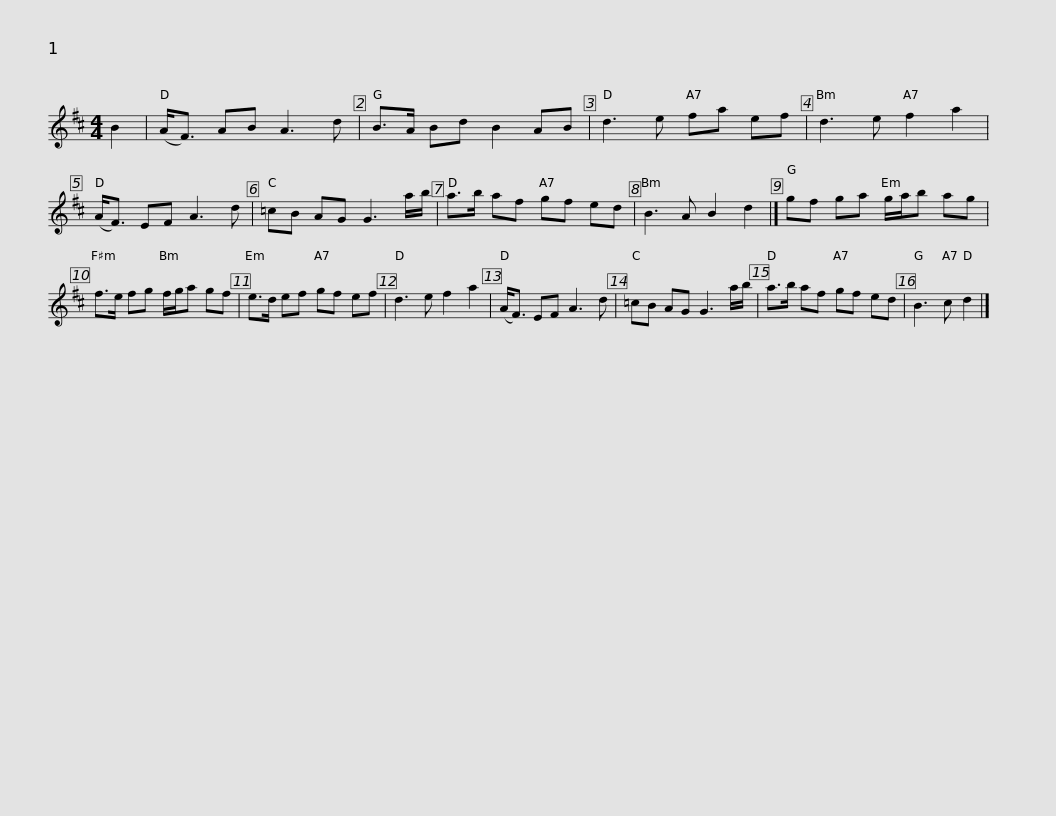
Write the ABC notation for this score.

X:1
L:1/8
M:4/4
I:linebreak $
K:D
V:1 treble
V:1
 B2 | (A<F) AB A3 d | B>A Bd B2 AB | d3 e fa ef | d3 e f2 a2 | %5
 (A<F) EF A3 d | =cB AG G3 a/b/ |$ a>b af gf ed | B3 A B2 d2 |] gf ga g/a/b ag | %10
 f>e fg f/g/a gf | e>d ef gf ef |$ d3 e f2 a2 | (A<F) EF A3 d | =cB AG G3 a/b/ | %15
 a>b af gf ed | B3 c d2 |] %17
